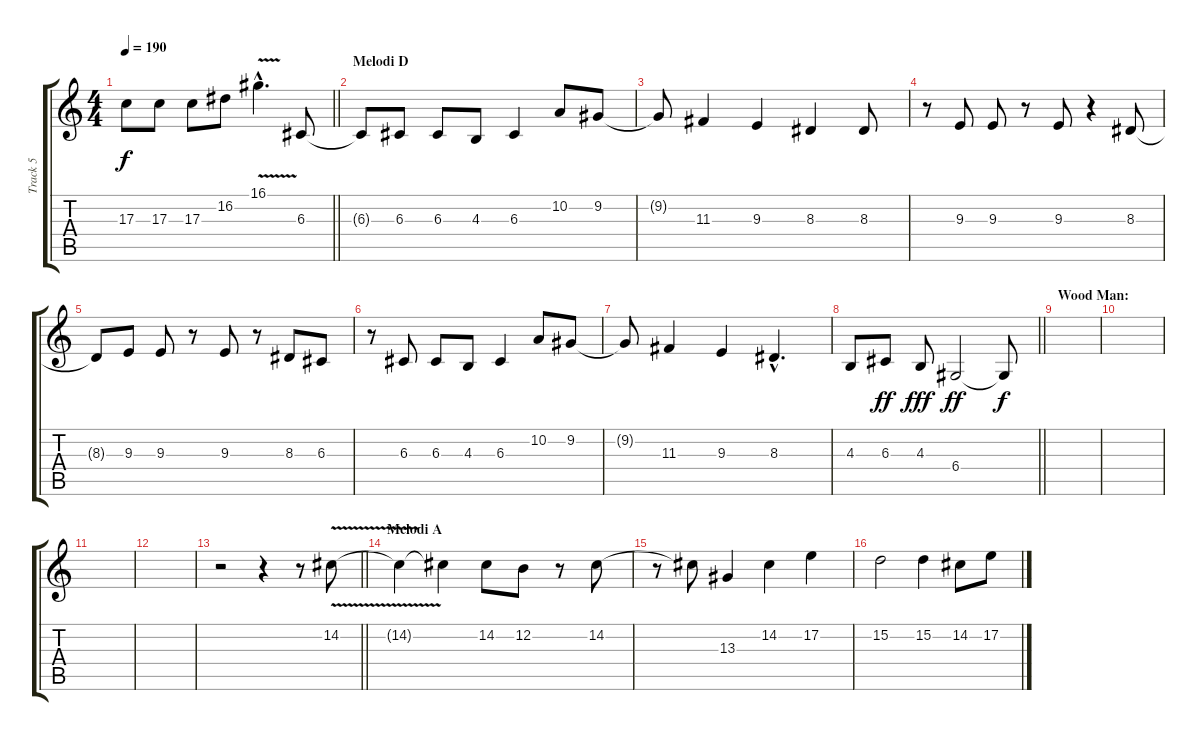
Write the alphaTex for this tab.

\track ("Track 5" "Track 5") {instrument lead2sawtooth}
\staff {score tabs}
\tuning (E4 B3 G3 D3 A2 E2) {hide}
\ts (4 4)
\tempo 190
\clef g2
\barLineRight lightlight
\ks c
17.3{t}.8{dy f} 17.3.8 17.3.8 16.2.8 16.1{v hac}.4{d} 6.3.8 |
\section ("" "Melodi D")
6.3{t}.8 6.3.8 6.3.8 4.3.8 6.3.4 10.2.8 9.2.8 |
9.2{t}.8 11.3.4 9.3.4 8.3.4 8.3.8 |
r.8 9.3.8 9.3.8 r.8 9.3.8 r.4 8.3.8 |
8.3{t}.8 9.3.8 9.3.8 r.8 9.3.8 r.8 8.3.8 6.3.8 |
r.8 6.3.8 6.3.8 4.3.8 6.3.4 10.2.8 9.2.8 |
9.2{t}.8 11.3.4 9.3.4 8.3{hac}.4{d} |
\barLineRight lightlight
4.3.8 6.3.8{dy ff} 4.3.8{dy fff} 6.4.2{dy ff} 6.4{t}.8{dy f} |
\section ("" "Wood Man:")
|
|
|
|
\barLineRight lightlight
r.2 r.4 r.8 14.2{v}.8 |
\section ("" "Melodi A")
14.2{t}.4 14.2{t}.4 14.2.8 12.2.8 r.8 14.2.8 |
r.8 14.2{t}.8 13.3.4 14.2.4 17.2.4 |
15.2.2 15.2.4 14.2.8 17.2.8
